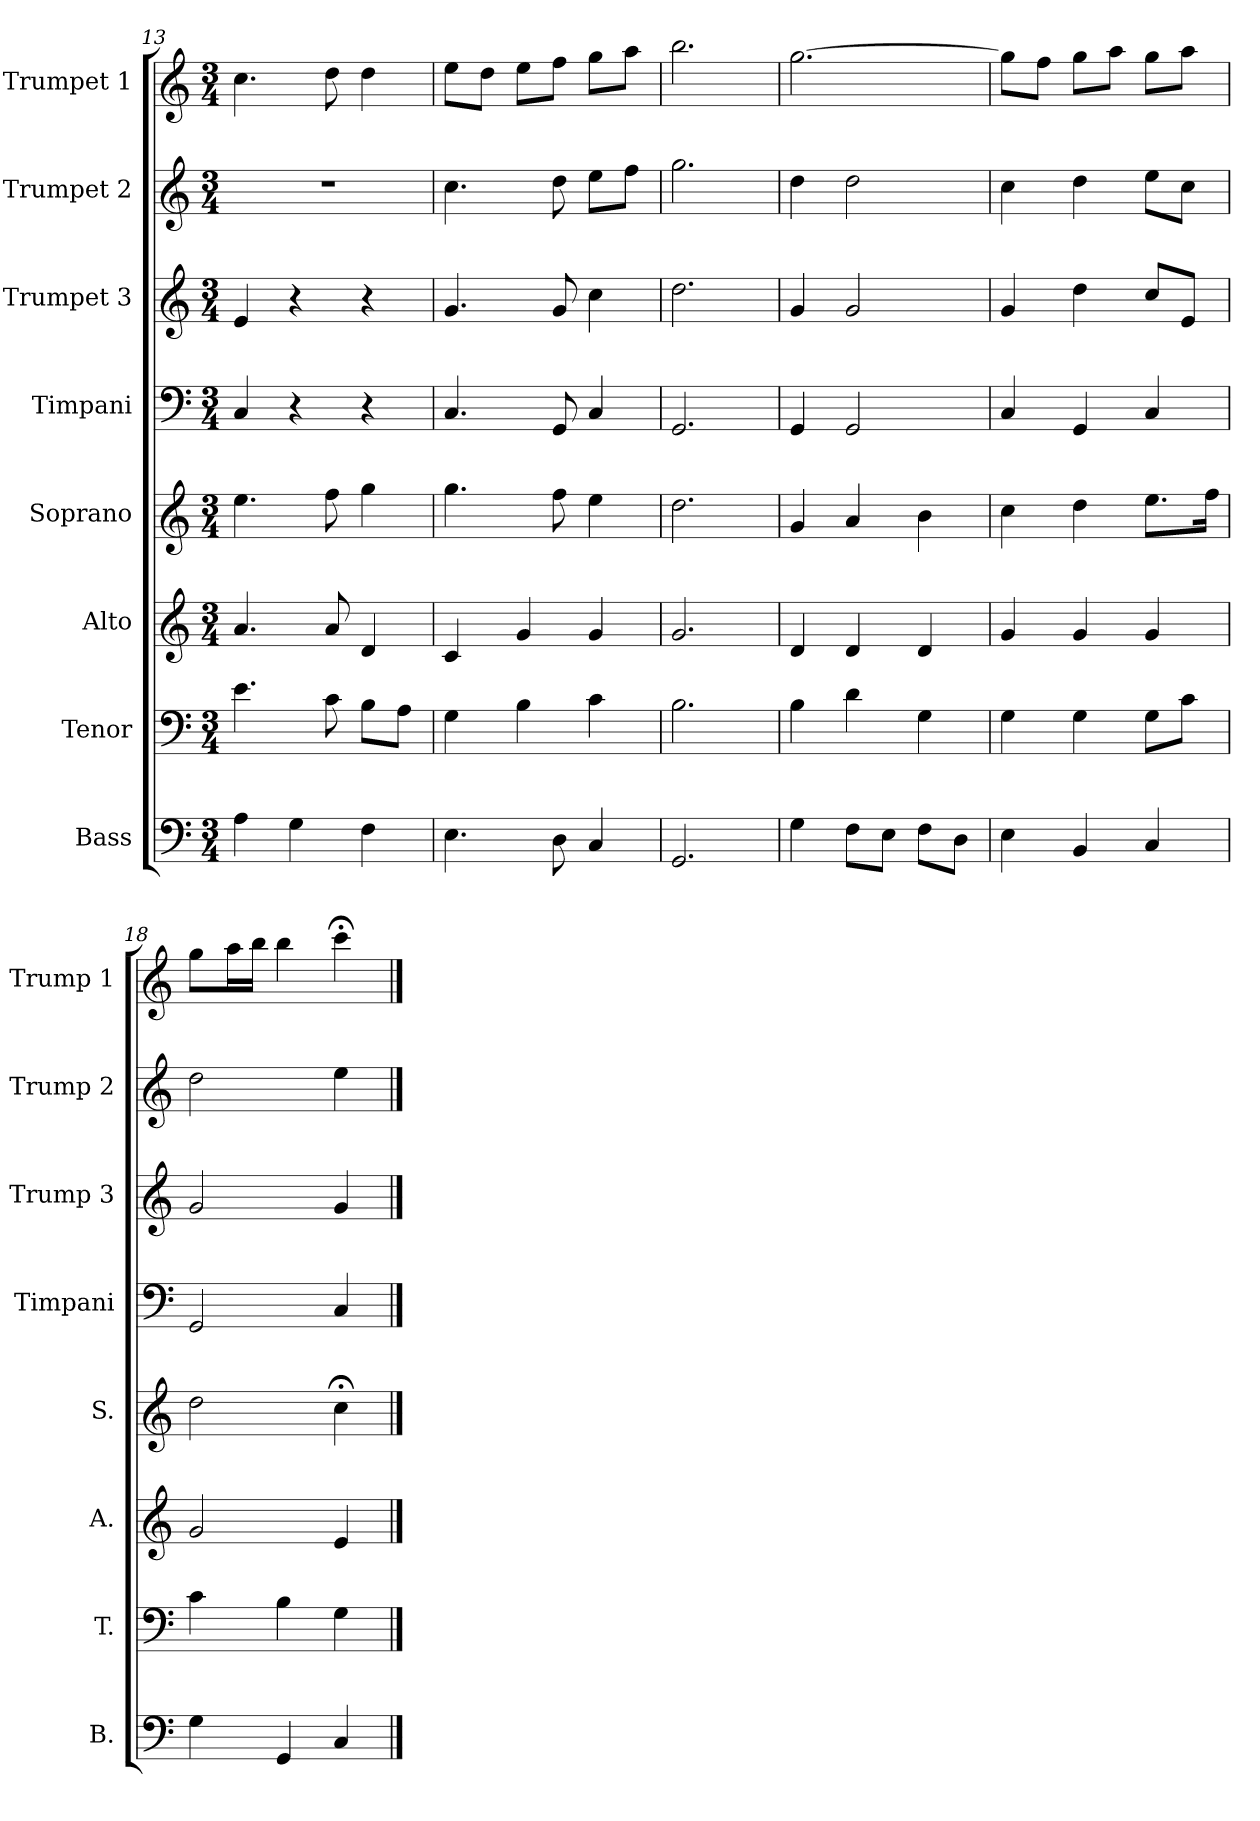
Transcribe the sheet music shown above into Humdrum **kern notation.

**kern	**kern	**kern	**kern	**kern	**kern	**kern	**kern
*part8	*part7	*part6	*part5	*part4	*part3	*part2	*part1
*staff8	*staff7	*staff6	*staff5	*staff4	*staff3	*staff2	*staff1
*I"Bass	*I"Tenor	*I"Alto	*I"Soprano	*I"Timpani	*I"Trumpet 3	*I"Trumpet 2	*I"Trumpet 1
*I'B.	*I'T.	*I'A.	*I'S.	*I'Timpani	*I'Trump 3	*I'Trump 2	*I'Trump 1
!!LO:PB:g=z
*clefF4	*clefF4	*clefG2	*clefG2	*clefF4	*clefG2	*clefG2	*clefG2
*k[]	*k[]	*k[]	*k[]	*k[]	*k[]	*k[]	*k[]
*C:	*C:	*C:	*C:	*C:	*C:	*C:	*C:
*M3/4	*M3/4	*M3/4	*M3/4	*M3/4	*M3/4	*M3/4	*M3/4
=13	=13	=13	=13	=13	=13	=13	=13
4A\	4.e\	4.a/	4.ee\	4C/	4e/	2.r	4.cc\
4G\	.	.	.	4r	4r	.	.
.	8c\	8a/	8ff\	.	.	.	8dd\
4F\	8B\L	4d/	4gg\	4r	4r	.	4dd\
.	8A\J	.	.	.	.	.	.
=14	=14	=14	=14	=14	=14	=14	=14
4.E\	4G\	4c/	4.gg\	4.C/	4.g/	4.cc\	8ee\L
.	.	.	.	.	.	.	8dd\J
.	4B\	4g/	.	.	.	.	8ee\L
8D\	.	.	8ff\	8GG/	8g/	8dd\	8ff\J
4C/	4c\	4g/	4ee\	4C/	4cc\	8ee\L	8gg\L
.	.	.	.	.	.	8ff\J	8aa\J
=15	=15	=15	=15	=15	=15	=15	=15
2.GG/	2.B\	2.g/	2.dd\	2.GG/	2.dd\	2.gg\	2.bb\
=16	=16	=16	=16	=16	=16	=16	=16
4G\	4B\	4d/	4g/	4GG/	4g/	4dd\	[2.gg\
8F\L	4d\	4d/	4a/	2GG/	2g/	2dd\	.
8E\J	.	.	.	.	.	.	.
8F\L	4G\	4d/	4b\	.	.	.	.
8D\J	.	.	.	.	.	.	.
=17	=17	=17	=17	=17	=17	=17	=17
4E\	4G\	4g/	4cc\	4C/	4g/	4cc\	8gg\L]
.	.	.	.	.	.	.	8ff\J
4BB/	4G\	4g/	4dd\	4GG/	4dd\	4dd\	8gg\L
.	.	.	.	.	.	.	8aa\J
4C/	8G\L	4g/	8.ee\L	4C/	8cc/L	8ee\L	8gg\L
.	8c\J	.	.	.	8e/J	8cc\J	8aa\J
.	.	.	16ff\Jk	.	.	.	.
=18	=18	=18	=18	=18	=18	=18	=18
4G\	4c\	2g/	2dd\	2GG/	2g/	2dd\	8gg\L
.	.	.	.	.	.	.	16aa\L
.	.	.	.	.	.	.	16bb\JJ
4GG/	4B\	.	.	.	.	.	4bb\
4C/	4G\	4e/	4cc;<\	4C/	4g/	4ee\	4ccc;<\
==	==	==	==	==	==	==	==
*-	*-	*-	*-	*-	*-	*-	*-
